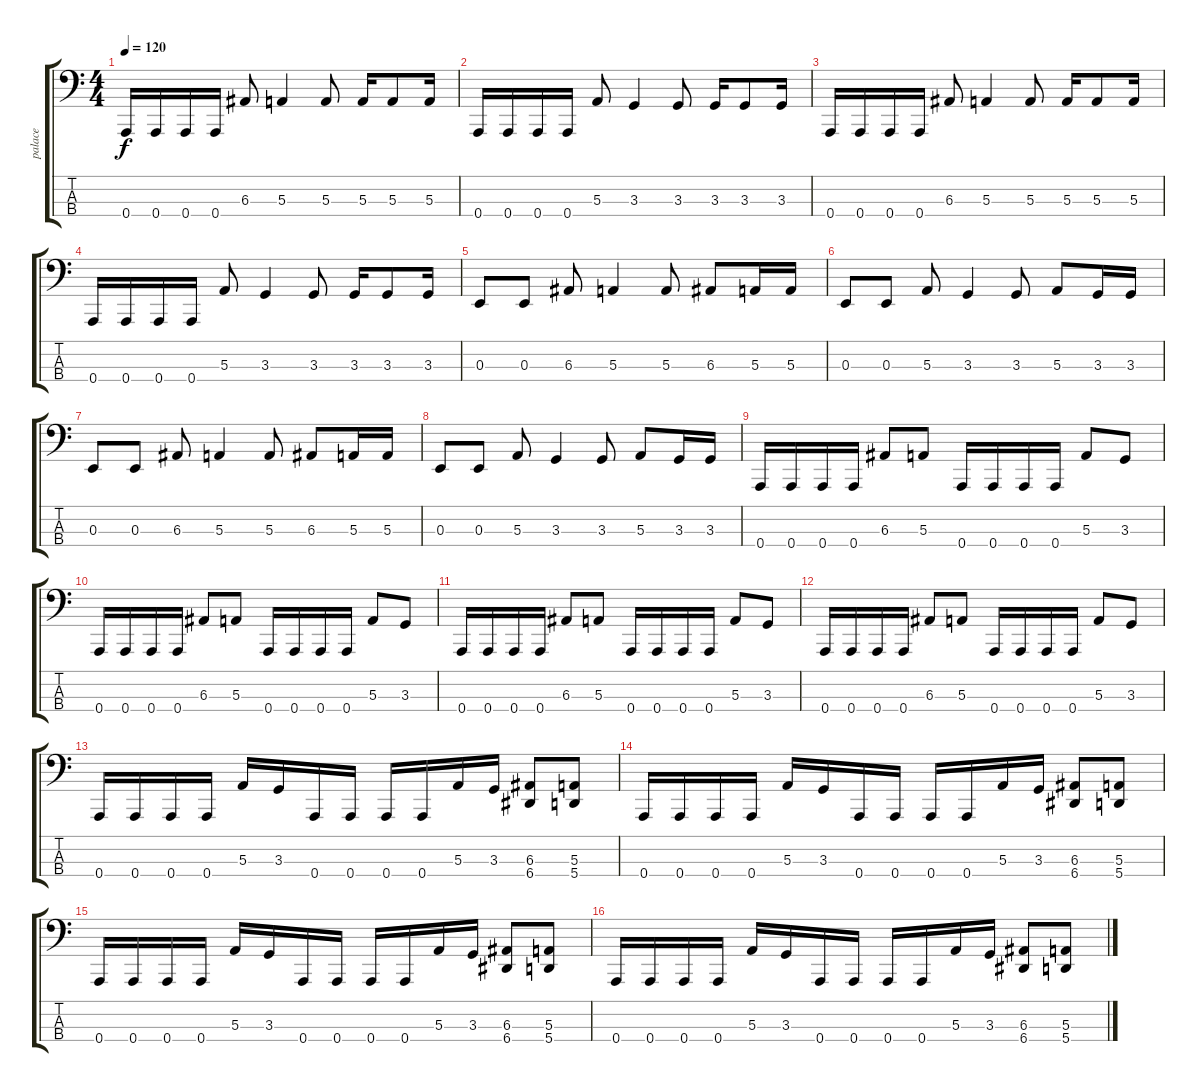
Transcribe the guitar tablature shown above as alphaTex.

\track ("palace" "palace") {instrument electricbasspick}
\staff {score tabs}
\tuning (D2 A1 E1 A0) {hide}
\ts (4 4)
\tempo 120
\clef f4
\ks c
0.4.16{dy f} 0.4.16 0.4.16 0.4.16 6.3.8 5.3.4 5.3.8 5.3.16 5.3.8 5.3.16 |
0.4.16 0.4.16 0.4.16 0.4.16 5.3.8 3.3.4 3.3.8 3.3.16 3.3.8 3.3.16 |
0.4.16 0.4.16 0.4.16 0.4.16 6.3.8 5.3.4 5.3.8 5.3.16 5.3.8 5.3.16 |
0.4.16 0.4.16 0.4.16 0.4.16 5.3.8 3.3.4 3.3.8 3.3.16 3.3.8 3.3.16 |
0.3.8 0.3.8 6.3.8 5.3.4 5.3.8 6.3.8 5.3.16 5.3.16 |
0.3.8 0.3.8 5.3.8 3.3.4 3.3.8 5.3.8 3.3.16 3.3.16 |
0.3.8 0.3.8 6.3.8 5.3.4 5.3.8 6.3.8 5.3.16 5.3.16 |
0.3.8 0.3.8 5.3.8 3.3.4 3.3.8 5.3.8 3.3.16 3.3.16 |
0.4.16 0.4.16 0.4.16 0.4.16 6.3.8 5.3.8 0.4.16 0.4.16 0.4.16 0.4.16 5.3.8 3.3.8 |
0.4.16 0.4.16 0.4.16 0.4.16 6.3.8 5.3.8 0.4.16 0.4.16 0.4.16 0.4.16 5.3.8 3.3.8 |
0.4.16 0.4.16 0.4.16 0.4.16 6.3.8 5.3.8 0.4.16 0.4.16 0.4.16 0.4.16 5.3.8 3.3.8 |
0.4.16 0.4.16 0.4.16 0.4.16 6.3.8 5.3.8 0.4.16 0.4.16 0.4.16 0.4.16 5.3.8 3.3.8 |
0.4.16 0.4.16 0.4.16 0.4.16 5.3.16 3.3.16 0.4.16 0.4.16 0.4.16 0.4.16 5.3.16 3.3.16 (6.3 6.4).8 (5.3 5.4).8 |
0.4.16 0.4.16 0.4.16 0.4.16 5.3.16 3.3.16 0.4.16 0.4.16 0.4.16 0.4.16 5.3.16 3.3.16 (6.3 6.4).8 (5.3 5.4).8 |
0.4.16 0.4.16 0.4.16 0.4.16 5.3.16 3.3.16 0.4.16 0.4.16 0.4.16 0.4.16 5.3.16 3.3.16 (6.3 6.4).8 (5.3 5.4).8 |
0.4.16 0.4.16 0.4.16 0.4.16 5.3.16 3.3.16 0.4.16 0.4.16 0.4.16 0.4.16 5.3.16 3.3.16 (6.3 6.4).8 (5.3 5.4).8
